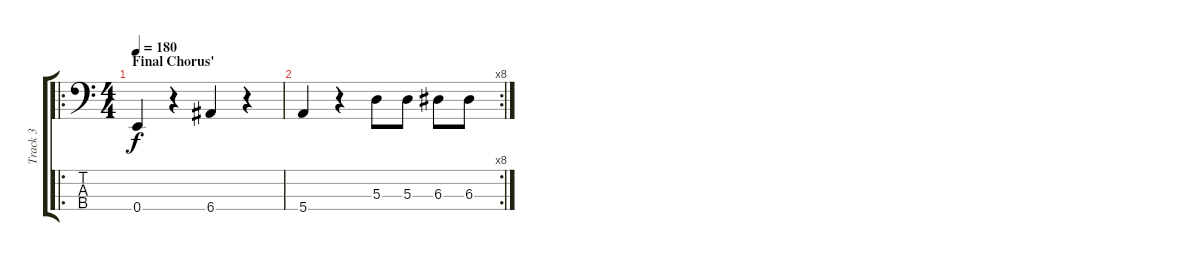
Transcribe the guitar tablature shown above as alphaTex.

\track ("Track 3" "Track 3") {instrument electricbassfinger}
\staff {score tabs}
\tuning (G2 D2 A1 E1) {hide}
\ro
\ts (4 4)
\section ("" "Final Chorus'")
\tempo 180
\clef f4
\ks c
0.4.4{dy f} r.4 6.4.4 r.4 |
\rc 8
5.4.4 r.4 5.3.8 5.3.8 6.3.8 6.3.8
